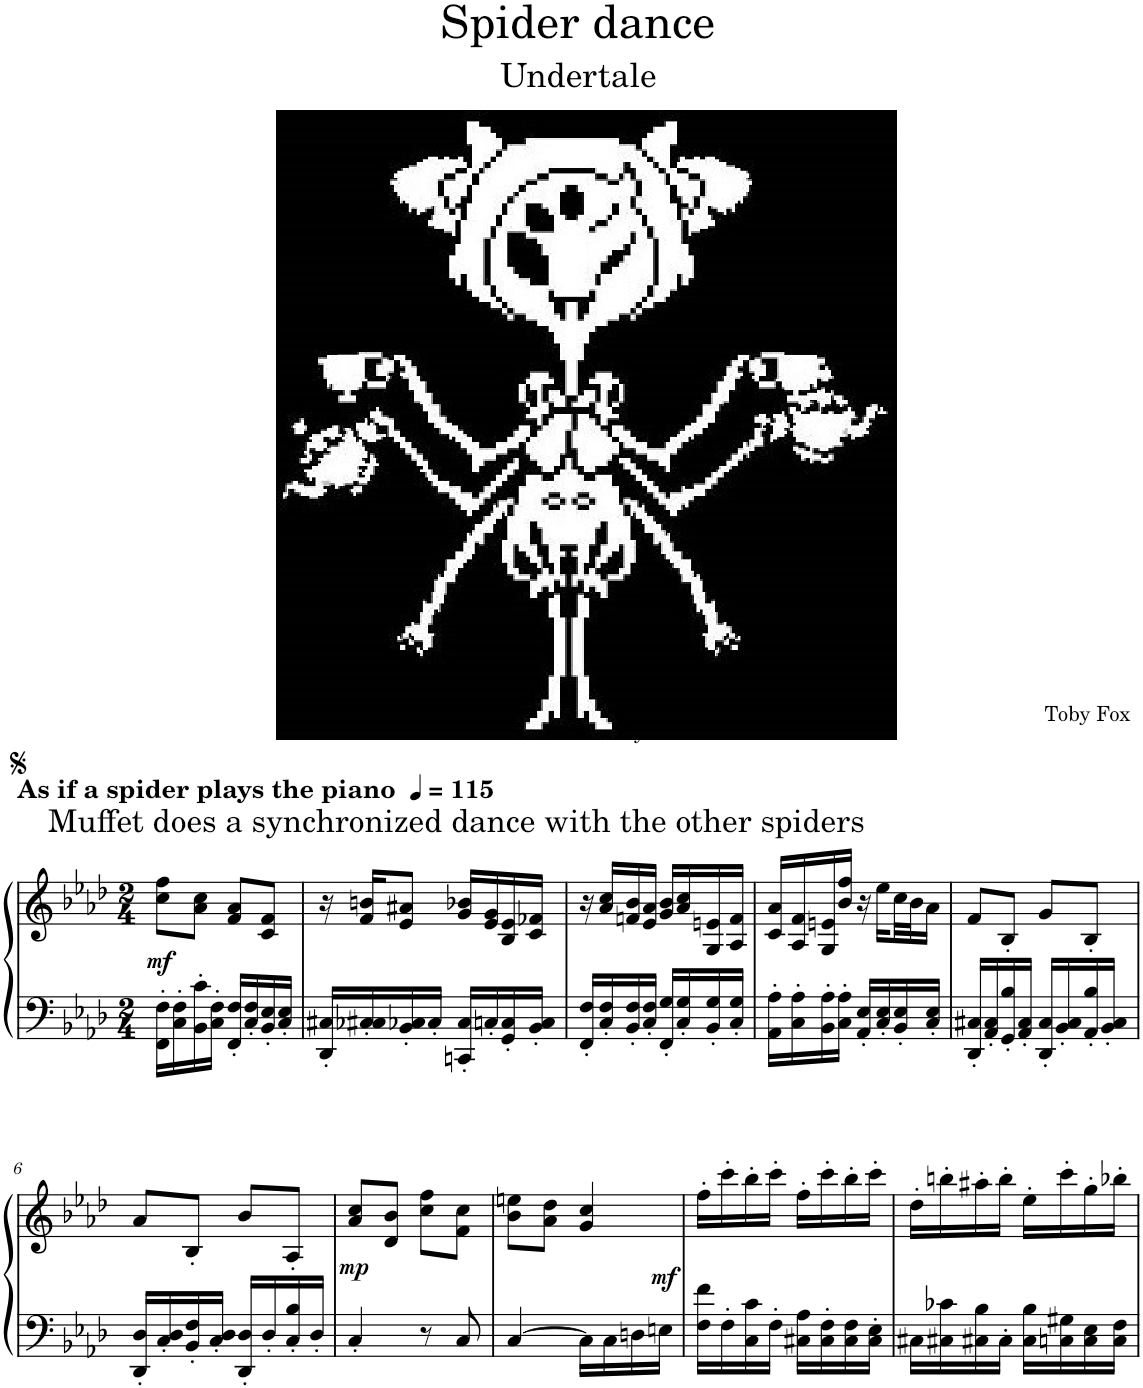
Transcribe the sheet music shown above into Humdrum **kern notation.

**kern	**kern	**dynam
*part1	*part1	*part1
*staff2	*staff1	*staff1/2
*I"Piano de cola	*	*
*I'Pno.	*	*
*clefF4	*clefG2	*
*k[b-e-a-d-]	*k[b-e-a-d-]	*
*M2/4	*M2/4	*
*MM115	*MM115	*
=1	=1	=1
!	!LO:TX:a:B:t=As if a spider plays the piano	!
!	!LO:TX:a:t=Muffet does a synchronized dance with the other spiders	!
!	!	!LO:DY:b
16FF\' 16F\'LL	8cc\ 8ff\L	mf
16C\' 16F\'	.	.
16BB-\' 16c\'	8a-\ 8cc\J	.
16C\' 16F\'JJ	.	.
16FF/' 16F/'LL	8f/ 8a-/L	.
16C/' 16F/'	.	.
16BB-/' 16E-/'	8c/ 8f/J	.
16C/' 16E-/'JJ	.	.
=2	=2	=2
16DD-/' 16C#X/'LL	16r	.
16C-X/' 16C#X/'	16f/ 16bn/KL	.
16BB-/' 16C-X/'	8e-/ 8a#X/J	.
16C-'/JJ	.	.
16CCn/' 16C-/'LL	16g/ 16b-X/LL	.
16Cn'/	16e-/ 16g/	.
16GG/' 16C/'	16B-/ 16e-/	.
16BB-/' 16C/'JJ	16c/ 16f-X/JJ	.
=3	=3	=3
16FF/' 16F/'LL	16r	.
16C/' 16F/'	16a-/ 16cc/LL	.
16BB-/' 16F/'	16fn/ 16b-/	.
16C/' 16F/'JJ	16e-/ 16a-/JJ	.
16FF/' 16G/'LL	16g/ 16b-/LL	.
16C/' 16G/'	16a-/ 16cc/	.
16BB-/' 16G/'	16G/ 16en/	.
16C/' 16G/'JJ	16A-/ 16f/JJ	.
=4	=4	=4
16AA-\' 16A-\'LL	16c/ 16a-/LL	.
16C\' 16A-\'	16A-/ 16f/	.
16BB-\' 16A-\'	16G/ 16en/	.
16C\' 16A-\'JJ	16b-/ 16ff/JJ	.
16AA-/' 16E-/'LL	16r	.
16C/' 16E-/'	16ee-\LL	.
16BB-/' 16E-/'	32cc\L	.
.	32b-\J	.
16C/' 16E-/'JJ	16a-\JJ	.
=5	=5	=5
16DD-/' 16C#X/'LL	8f/L	.
16AA-/' 16C#/'	.	.
16GG/' 16B-/'	8B-'/J	.
16AA-/' 16C#/'JJ	.	.
16DD-/' 16C#/'LL	8g/L	.
16BB-/' 16C#/'	.	.
16AA-/' 16B-/'	8B-'/J	.
16BB-/' 16C#/'JJ	.	.
!!LO:LB:g=z
=6	=6	=6
16DD-/' 16D-/'LL	8a-/L	.
16C/' 16D-/'	.	.
16BB-/' 16F/'	8B-'/J	.
16C/' 16D-/'JJ	.	.
16DD-/' 16D-/'LL	8b-/L	.
16D-'/	.	.
16C/' 16B-/'	8A-'/J	.
16D-'/JJ	.	.
=7	=7	=7
!	!	!LO:DY:b
4C'/	8a-/ 8cc/L	mp
.	8d-/ 8b-/J	.
8r	8cc\ 8ff\L	.
8C/	8f\ 8cc\J	.
=8	=8	=8
[4C/	8b-\ 8een\L	.
.	8a-\ 8dd-\J	.
16C\LL]	4g/ 4cc/	.
16C\	.	.
16Dn\	.	.
16En\JJ	.	.
=9	=9	=9
!	!	!LO:DY:a=2
16F\ 16f\LL	16ff'\LL	mf
16F'\	16ccc'\	.
16C\ 16c\	16bb-'\	.
16F'\JJ	16ccc'\JJ	.
16C#X\ 16A-\LL	16ff'\LL	.
16C#\' 16F\'	16ccc'\	.
16C#\ 16F\	16bb-'\	.
16C#\' 16E-\'JJ	16ccc'\JJ	.
=10	=10	=10
16C#X\LL	16dd-'\LL	.
16C#X\ 16c-X\	16bbn'\	.
16C#X\ 16B-\	16aa#X'\	.
16C#'\JJ	16bb'\JJ	.
16C#\ 16B-\LL	16ee-'\LL	.
16Cn\ 16G#X\	16ccc'\	.
16C\ 16E-\	16gg'\	.
16C\ 16F\JJ	16bb-X'\JJ	.
=	=	=
*-	*-	*-
